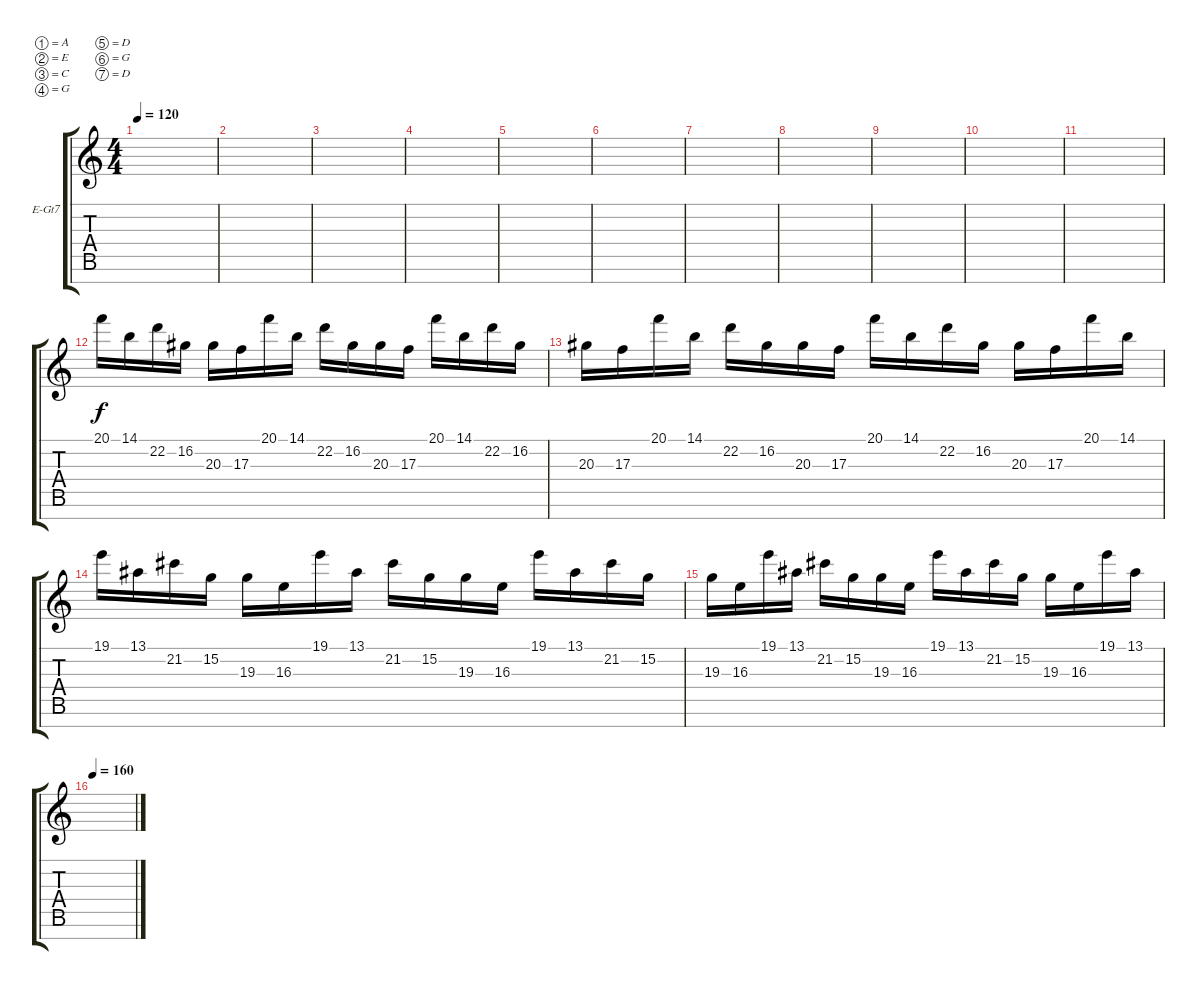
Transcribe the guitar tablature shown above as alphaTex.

\defaultSystemsLayout 4
\bracketExtendMode groupsimilarinstruments
\firstSystemTrackNameOrientation horizontal
\otherSystemsTrackNameOrientation horizontal
\track ("Electric Guitar" "E-Gt7") {instrument distortionguitar}
\staff {score tabs}
\tuning (A3 E3 C3 G2 D2 G1 D1)
\ts (4 4)
\tempo 120
\clef g2
\scale
0.333333
\ks c
|
\scale
0.333333 |
\scale
0.333333 |
\scale
0.333333 |
\scale
0.333333 |
\scale
0.333333 |
\scale
0.333333 |
\scale
0.333333 |
\scale
0.333333 |
\scale
0.333333 |
\scale
0.333333 |
\scale
0.333333 20.1.16 14.1.16 22.2.16 16.2.16 20.3.16 17.3.16 20.1.16 14.1.16 22.2.16 16.2.16 20.3.16 17.3.16 20.1.16 14.1.16 22.2.16 16.2.16 |
\scale
0.333333 20.3.16 17.3.16 20.1.16 14.1.16 22.2.16 16.2.16 20.3.16 17.3.16 20.1.16 14.1.16 22.2.16 16.2.16 20.3.16 17.3.16 20.1.16 14.1.16 |
\scale
0.333333 19.1.16 13.1.16 21.2.16 15.2.16 19.3.16 16.3.16 19.1.16 13.1.16 21.2.16 15.2.16 19.3.16 16.3.16 19.1.16 13.1.16 21.2.16 15.2.16 |
\scale
0.333333 19.3.16 16.3.16 19.1.16 13.1.16 21.2.16 15.2.16 19.3.16 16.3.16 19.1.16 13.1.16 21.2.16 15.2.16 19.3.16 16.3.16 19.1.16 13.1.16 |
\tempo 160
\scale
0.333333
